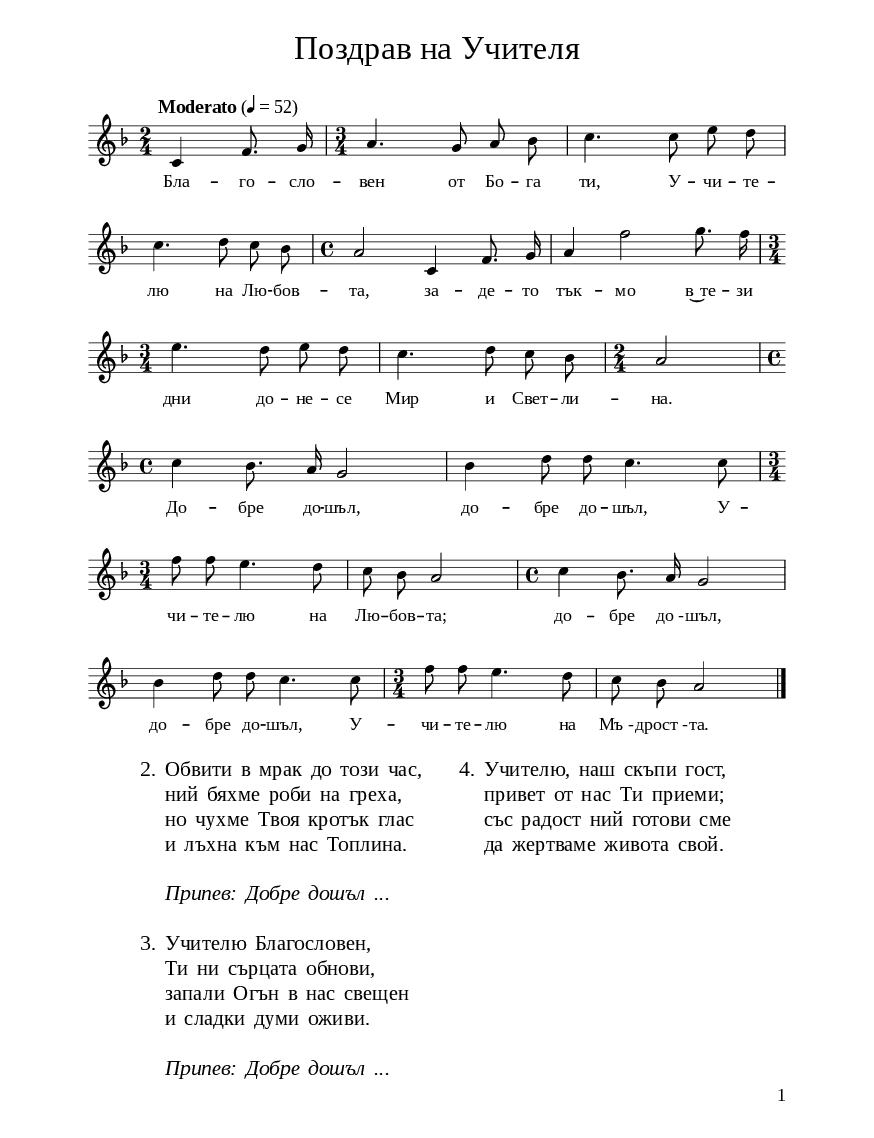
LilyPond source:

\version "2.24.2"

% include paper part and global functions
\include "include/globals.ily"

\bookpart {
  \label #'ref044
  \tocItem \markup "Поздрав на Учителя"
  \include "include/bookpart-paper.ily"
  \score {
    \include "include/score-layout.ily"

    \new Voice \absolute  {
      \clef treble
      \key f \major
      \time 2/4
      \tempoFunc "Moderato" 4 "52"
      \autoBeamOff


      c'4 f'8. g'16 | \time 3/4 a'4. g'8 a' bes' | c''4. c''8 e'' d'' | \break

      c''4. d''8 c'' bes'  | \time 4/4  a'2 c'4 f'8. g'16 | a'4 f''2 g''8. f''16  | \break

      \time 3/4  e''4. d''8 e'' d'' | c''4. d''8 c'' bes'  | \time 2/4 a'2 | \break  \time 4/4  c''4   bes'8. a'16 g'2|

      bes'4  d''8 d'' c''4. c''8  | \break

      \time 3/4  f''8 f'' e''4.  d''8 | c'' bes' a'2 | \time 4/4 c''4  bes'8. a'16 g'2 \break |

      bes'4 d''8 d'' c''4. c''8 \time 3/4  f''8 f'' e''4. d''8 | c'' bes' a'2 \bar "|."

    }

    \addlyrics {
      Бла -- го -- сло -- вен от Бо -- га ти, У -- чи -- те --
      лю на Лю -- бов -- та, за -- де -- то тък -- мо
      в~те -- зи дни до -- не -- се Мир и Свет -- ли -- на.
      До -- бре до -- шъл, до -- бре до -- шъл,
      У -- чи -- те -- лю на Лю -- бов -- та; до --
      бре "до -" -- шъл, до -- бре до -- шъл, У -- чи --
      те -- лю на "Мъ -" -- "дрост -" -- та.
    }

    \header {
      title = \titleFunc "Поздрав на Учителя" "Pozdrav na Učitelja"
    }

    \midi{}

  } % score

  \markup \fontsize #bgCoupletFontSize {
    \hspace #5
    \override #`(baseline-skip . ,bgCoupletBaselineSkip)
    \column {
      \line { 2. Обвити в мрак до този час, }
      \line { "   " ний бяхме роби на греха, }

      \line { "   " но чухме Твоя кротък глас }

      \line { "   " и лъхна към нас Топлина. }
      \line { "   " }

      \line { "   " \italic{Припев: Добре дошъл ...} }
      \line { "   " }
      \line { 3. Учителю Благословен, }

      \line { "   " Ти ни сърцата обнови, }

      \line { "   " запали Огън в нас свещен }

      \line { "   " и сладки думи оживи. }

      \line { "   " }

      \line { "   " \italic{Припев: Добре дошъл ...} }

    }

    \hspace #3
    \override #`(baseline-skip . ,bgCoupletBaselineSkip)
    \column {
      \line { 4. Учителю, наш скъпи гост, }

      \line { "   " привет от нас Ти приеми; }

      \line { "   " със радост ний готови сме }

      \line { "   " да жертваме живота свой. }
    }



  } % markup



} % bookpart
